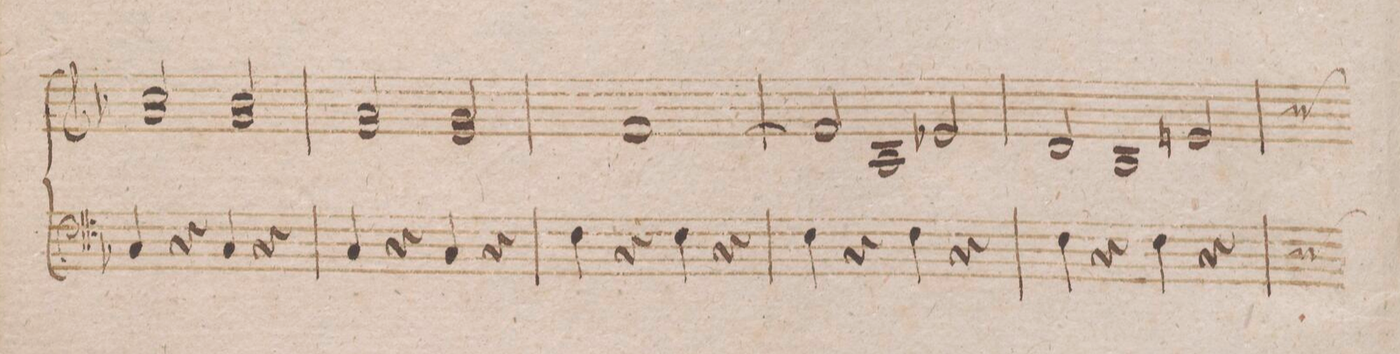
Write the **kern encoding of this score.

**kern
*I"Organo.
*clefF4
*k[b-]
*met(c)
*M4/4
4C/
4r
4C/
4r
=150
4C/
4r
4C/
4r
=151
4F\
4r
4F\
4r
=152
4F\
4r
4F\
4r
=153
4F\
4r
4F\
4r
*custos:D
=154
*-
